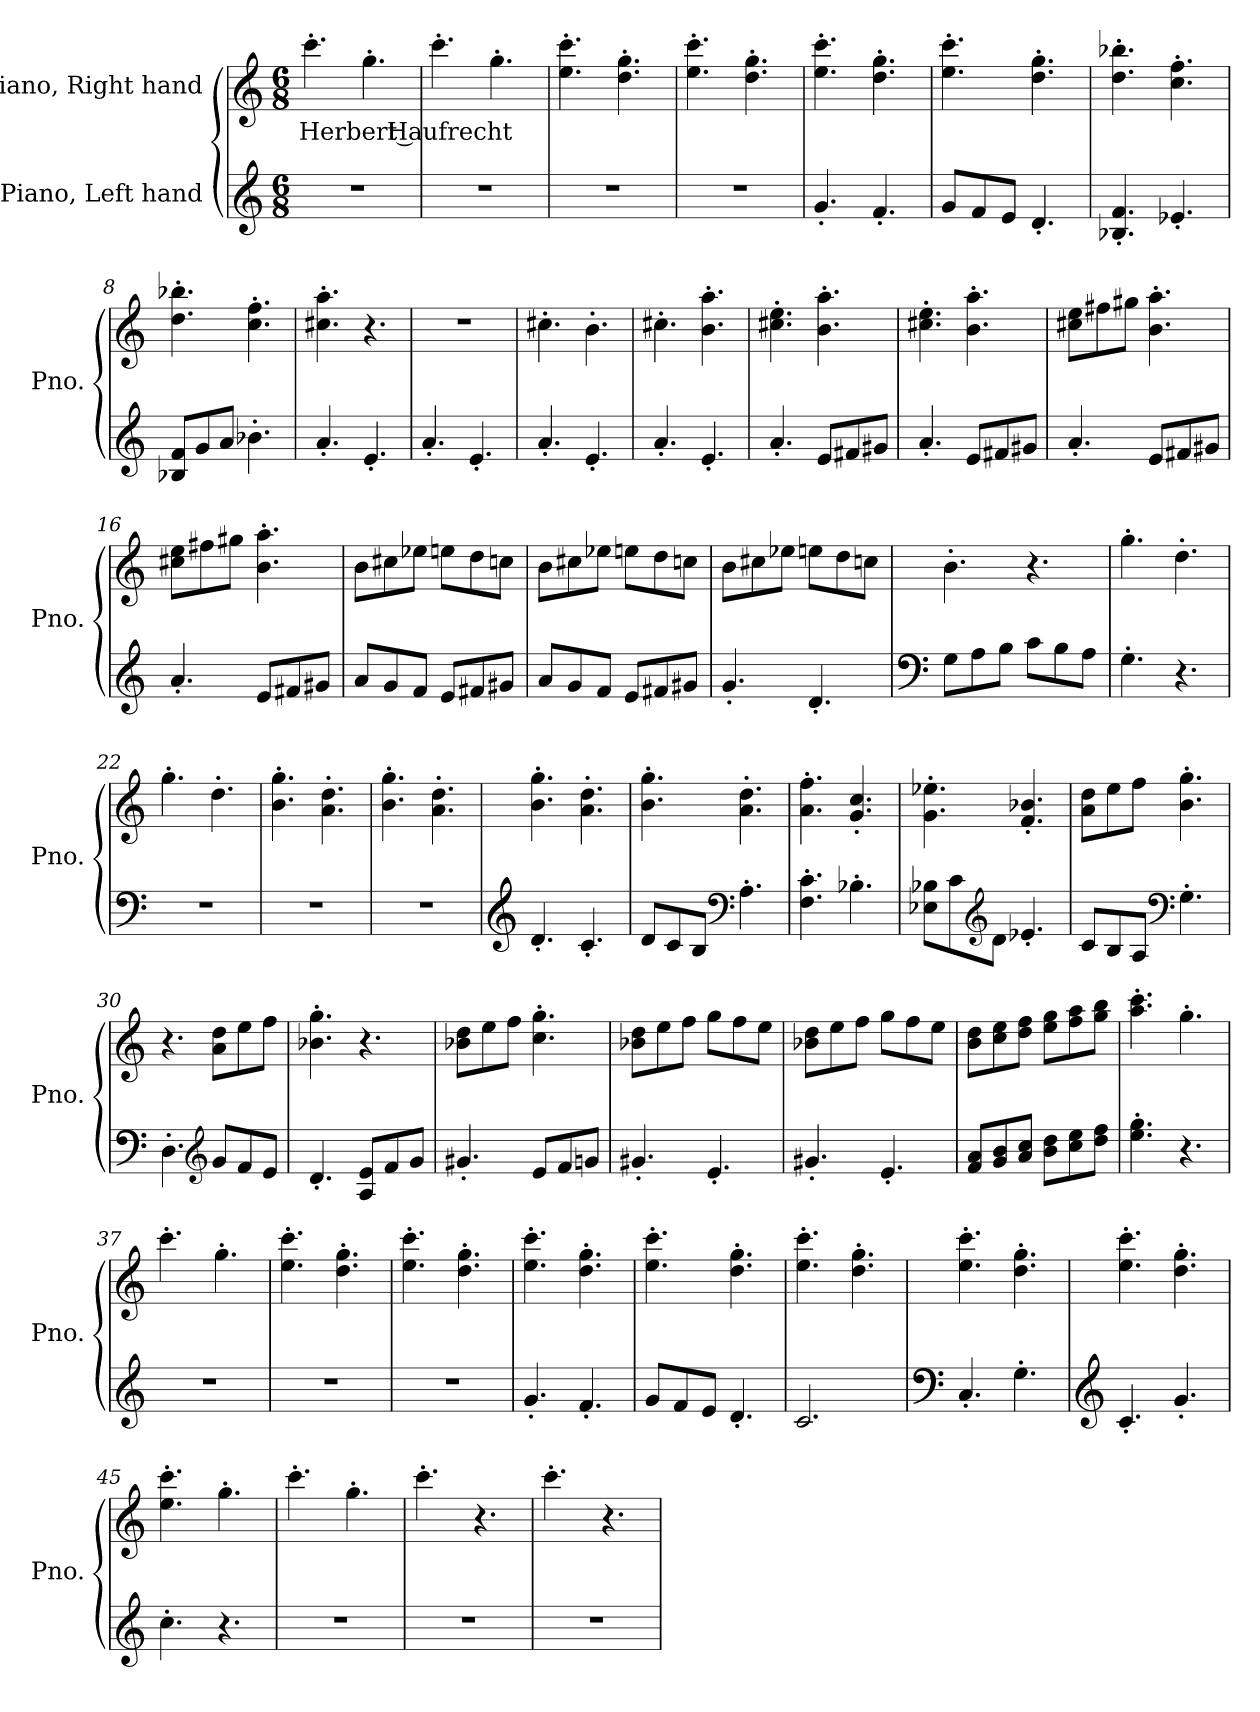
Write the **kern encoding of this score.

**kern	**kern	**text
*part2	*part1	*part1
*staff2	*staff1	*staff1
*I"Piano, Left hand	*I"Piano, Right hand	*
*I'Pno.	*I'Pno.	*
*clefG2	*clefG2	*
*k[]	*k[]	*
*M6/8	*M6/8	*
*MM120	*MM120	*
=1	=1	=1
!	!	!LO:LY:b
2.r	4.ccc'\	Herbert Haufrecht
.	4.gg'\	.
=2	=2	=2
2.r	4.ccc'\	.
.	4.gg'\	.
=3	=3	=3
2.r	4.ee\' 4.ccc\'	.
.	4.dd\' 4.gg\'	.
=4	=4	=4
2.r	4.ee\' 4.ccc\'	.
.	4.dd\' 4.gg\'	.
=5	=5	=5
4.g'/	4.ee\' 4.ccc\'	.
4.f'/	4.dd\' 4.gg\'	.
=6	=6	=6
8g/L	4.ee\' 4.ccc\'	.
8f/	.	.
8e/J	.	.
4.d'/	4.dd\' 4.gg\'	.
!!LO:LB:g=z
=7	=7	=7
4.B-X/' 4.f/'	4.dd\' 4.bb-X\'	.
4.e-X'/	4.cc\' 4.ff\'	.
=8	=8	=8
8B-X/ 8f/L	4.dd\' 4.bb-X\'	.
8g/	.	.
8a/J	.	.
4.b-X'\	4.cc\' 4.ff\'	.
=9	=9	=9
4.a'/	4.cc#X\' 4.aa\'	.
4.e'/	4.r	.
=10	=10	=10
4.a'/	2.r	.
4.e'/	.	.
=11	=11	=11
4.a'/	4.cc#X'\	.
4.e'/	4.b'\	.
=12	=12	=12
4.a'/	4.cc#X'\	.
4.e'/	4.b\' 4.aa\'	.
=13	=13	=13
4.a'/	4.cc#X\' 4.ee\'	.
8e/L	4.b\' 4.aa\'	.
8f#X/	.	.
8g#X/J	.	.
=14	=14	=14
4.a'/	4.cc#X\' 4.ee\'	.
8e/L	4.b\' 4.aa\'	.
8f#X/	.	.
8g#X/J	.	.
!!LO:LB:g=z
=15	=15	=15
4.a'/	8cc#X\ 8ee\L	.
.	8ff#X\	.
.	8gg#X\J	.
8e/L	4.b\' 4.aa\'	.
8f#X/	.	.
8g#X/J	.	.
=16	=16	=16
4.a'/	8cc#X\ 8ee\L	.
.	8ff#X\	.
.	8gg#X\J	.
8e/L	4.b\' 4.aa\'	.
8f#X/	.	.
8g#X/J	.	.
=17	=17	=17
8a/L	8b\L	.
8g/	8cc#X\	.
8f/J	8ee-X\J	.
8e/L	8een\L	.
8f#X/	8dd\	.
8g#X/J	8ccn\J	.
=18	=18	=18
8a/L	8b\L	.
8g/	8cc#X\	.
8f/J	8ee-X\J	.
8e/L	8een\L	.
8f#X/	8dd\	.
8g#X/J	8ccn\J	.
!!LO:LB:g=z
=19	=19	=19
4.g'/	8b\L	.
.	8cc#X\	.
.	8ee-X\J	.
4.d'/	8een\L	.
.	8dd\	.
.	8ccn\J	.
=20	=20	=20
*clefF4	*	*
8G\L	4.b'\	.
8A\	.	.
8B\J	.	.
8c\L	4.r	.
8B\	.	.
8A\J	.	.
=21	=21	=21
4.G'\	4.gg'\	.
4.r	4.dd'\	.
=22	=22	=22
2.r	4.gg'\	.
.	4.dd'\	.
=23	=23	=23
2.r	4.b\' 4.gg\'	.
.	4.a\' 4.dd\'	.
=24	=24	=24
2.r	4.b\' 4.gg\'	.
.	4.a\' 4.dd\'	.
=25	=25	=25
*clefG2	*	*
4.d'/	4.b\' 4.gg\'	.
4.c'/	4.a\' 4.dd\'	.
!!LO:LB:g=z
=26	=26	=26
8d/L	4.b\' 4.gg\'	.
8c/	.	.
8B/J	.	.
*clefF4	*	*
4.A'\	4.a\' 4.dd\'	.
=27	=27	=27
4.F\' 4.c\'	4.a\' 4.ff\'	.
4.B-X'\	4.g/' 4.cc/'	.
=28	=28	=28
8E-X\ 8B-X\L	4.g\' 4.ee-X\'	.
8c\	.	.
*clefG2	*	*
8d\J	.	.
4.e-X'/	4.f/' 4.b-X/'	.
=29	=29	=29
8c/L	8a\ 8dd\L	.
8B/	8ee\	.
8A/J	8ff\J	.
*clefF4	*	*
4.G'\	4.b\' 4.gg\'	.
=30	=30	=30
4.D'\	4.r	.
*clefG2	*	*
8g/L	8a\ 8dd\L	.
8f/	8ee\	.
8e/J	8ff\J	.
=31	=31	=31
4.d'/	4.b-X\' 4.gg\'	.
8A/ 8e/L	4.r	.
8f/	.	.
8g/J	.	.
!!LO:LB:g=z
=32	=32	=32
4.g#X'/	8b-X\ 8dd\L	.
.	8ee\	.
.	8ff\J	.
8e/L	4.cc\' 4.gg\'	.
8f/	.	.
8gn/J	.	.
=33	=33	=33
4.g#X'/	8b-X\ 8dd\L	.
.	8ee\	.
.	8ff\J	.
4.e'/	8gg\L	.
.	8ff\	.
.	8ee\J	.
=34	=34	=34
4.g#X'/	8b-X\ 8dd\L	.
.	8ee\	.
.	8ff\J	.
4.e'/	8gg\L	.
.	8ff\	.
.	8ee\J	.
=35	=35	=35
8f/ 8a/L	8b\ 8dd\L	.
8g/ 8b/	8cc\ 8ee\	.
8a/ 8cc/J	8dd\ 8ff\J	.
8b\ 8dd\L	8ee\ 8gg\L	.
8cc\ 8ee\	8ff\ 8aa\	.
8dd\ 8ff\J	8gg\ 8bb\J	.
=36	=36	=36
4.ee\' 4.gg\'	4.aa\' 4.ccc\'	.
4.r	4.gg'\	.
=37	=37	=37
2.r	4.ccc'\	.
.	4.gg'\	.
=38	=38	=38
2.r	4.ee\' 4.ccc\'	.
.	4.dd\' 4.gg\'	.
!!LO:PB:g=z
=39	=39	=39
2.r	4.ee\' 4.ccc\'	.
.	4.dd\' 4.gg\'	.
=40	=40	=40
4.g'/	4.ee\' 4.ccc\'	.
4.f'/	4.dd\' 4.gg\'	.
=41	=41	=41
8g/L	4.ee\' 4.ccc\'	.
8f/	.	.
8e/J	.	.
4.d'/	4.dd\' 4.gg\'	.
=42	=42	=42
2.c/	4.ee\' 4.ccc\'	.
.	4.dd\' 4.gg\'	.
=43	=43	=43
*clefF4	*	*
4.C'/	4.ee\' 4.ccc\'	.
4.G'\	4.dd\' 4.gg\'	.
=44	=44	=44
*clefG2	*	*
4.c'/	4.ee\' 4.ccc\'	.
4.g'/	4.dd\' 4.gg\'	.
=45	=45	=45
4.cc'\	4.ee\' 4.ccc\'	.
4.r	4.gg'\	.
=46	=46	=46
2.r	4.ccc'\	.
.	4.gg'\	.
=47	=47	=47
2.r	4.ccc'\	.
.	4.r	.
!!LO:LB:g=z
=48	=48	=48
2.r	4.ccc'\	.
.	4.r	.
=	=	=
*-	*-	*-
